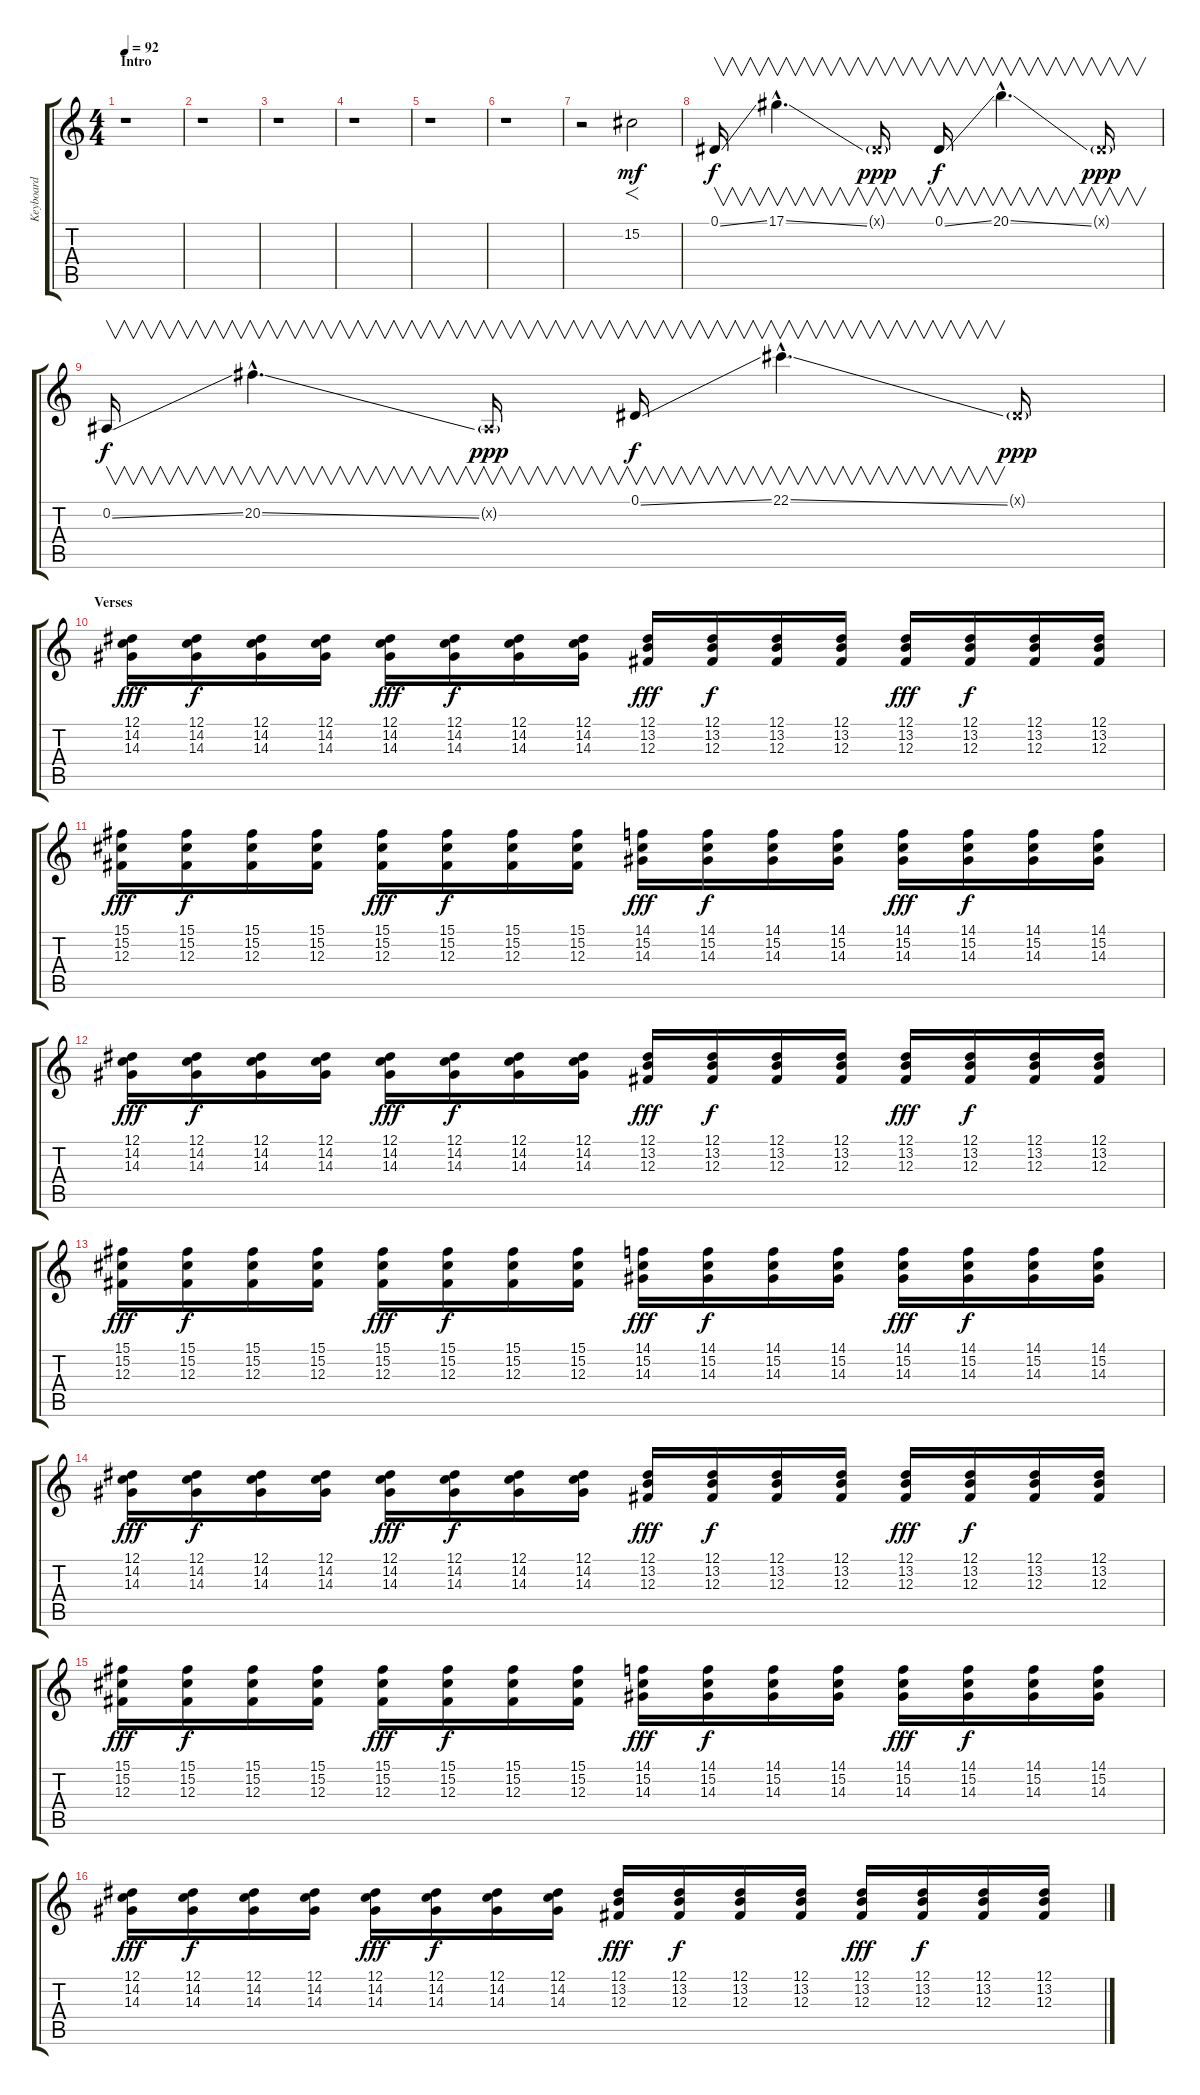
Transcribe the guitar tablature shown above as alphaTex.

\track ("Keyboard" "Keyboard") {instrument rockorgan}
\staff {score tabs}
\tuning (Eb4 Bb3 Gb3 Db3 Ab2 Eb2) {hide}
\ts (4 4)
\section ("" "Intro")
\tempo 92
\clef g2
\ks c
r.1{dy mf instrument rockorgan} |
r.1 |
r.1 |
r.1 |
r.1 |
r.1 |
r.2 15.2.2{f volume 16 balance 8 instrument whistle} |
0.1{ss}.16{v dy f volume 16 balance 8 instrument ocarina} 17.1{ss hac}.4{v d} 0.1{g x}.16{v dy ppp} 0.1{ss}.16{v dy f} 20.1{ss hac}.4{v d} 0.1{g x}.16{v dy ppp} |
0.2{ss}.16{v dy f} 20.2{ss hac}.4{v d} 0.2{g x}.16{v dy ppp} 0.1{ss}.16{v dy f} 22.1{ss hac}.4{v d} 0.1{g x}.16{dy ppp} |
\section ("" "Verses")
(12.1 14.2 14.3).16{dy fff volume 8 balance 16 instrument rockorgan} (12.1 14.2 14.3).16{dy f} (12.1 14.2 14.3).16 (12.1 14.2 14.3).16 (12.1 14.2 14.3).16{dy fff} (12.1 14.2 14.3).16{dy f} (12.1 14.2 14.3).16 (12.1 14.2 14.3).16 (12.1 13.2 12.3).16{dy fff} (12.1 13.2 12.3).16{dy f} (12.1 13.2 12.3).16 (12.1 13.2 12.3).16 (12.1 13.2 12.3).16{dy fff} (12.1 13.2 12.3).16{dy f} (12.1 13.2 12.3).16 (12.1 13.2 12.3).16 |
(15.1 15.2 12.3).16{dy fff} (15.1 15.2 12.3).16{dy f} (15.1 15.2 12.3).16 (15.1 15.2 12.3).16 (15.1 15.2 12.3).16{dy fff} (15.1 15.2 12.3).16{dy f} (15.1 15.2 12.3).16 (15.1 15.2 12.3).16 (14.1 15.2 14.3).16{dy fff} (14.1 15.2 14.3).16{dy f} (14.1 15.2 14.3).16 (14.1 15.2 14.3).16 (14.1 15.2 14.3).16{dy fff} (14.1 15.2 14.3).16{dy f} (14.1 15.2 14.3).16 (14.1 15.2 14.3).16 |
(12.1 14.2 14.3).16{dy fff} (12.1 14.2 14.3).16{dy f} (12.1 14.2 14.3).16 (12.1 14.2 14.3).16 (12.1 14.2 14.3).16{dy fff} (12.1 14.2 14.3).16{dy f} (12.1 14.2 14.3).16 (12.1 14.2 14.3).16 (12.1 13.2 12.3).16{dy fff} (12.1 13.2 12.3).16{dy f} (12.1 13.2 12.3).16 (12.1 13.2 12.3).16 (12.1 13.2 12.3).16{dy fff} (12.1 13.2 12.3).16{dy f} (12.1 13.2 12.3).16 (12.1 13.2 12.3).16 |
(15.1 15.2 12.3).16{dy fff} (15.1 15.2 12.3).16{dy f} (15.1 15.2 12.3).16 (15.1 15.2 12.3).16 (15.1 15.2 12.3).16{dy fff} (15.1 15.2 12.3).16{dy f} (15.1 15.2 12.3).16 (15.1 15.2 12.3).16 (14.1 15.2 14.3).16{dy fff} (14.1 15.2 14.3).16{dy f} (14.1 15.2 14.3).16 (14.1 15.2 14.3).16 (14.1 15.2 14.3).16{dy fff} (14.1 15.2 14.3).16{dy f} (14.1 15.2 14.3).16 (14.1 15.2 14.3).16 |
(12.1 14.2 14.3).16{dy fff} (12.1 14.2 14.3).16{dy f} (12.1 14.2 14.3).16 (12.1 14.2 14.3).16 (12.1 14.2 14.3).16{dy fff} (12.1 14.2 14.3).16{dy f} (12.1 14.2 14.3).16 (12.1 14.2 14.3).16 (12.1 13.2 12.3).16{dy fff} (12.1 13.2 12.3).16{dy f} (12.1 13.2 12.3).16 (12.1 13.2 12.3).16 (12.1 13.2 12.3).16{dy fff} (12.1 13.2 12.3).16{dy f} (12.1 13.2 12.3).16 (12.1 13.2 12.3).16 |
(15.1 15.2 12.3).16{dy fff} (15.1 15.2 12.3).16{dy f} (15.1 15.2 12.3).16 (15.1 15.2 12.3).16 (15.1 15.2 12.3).16{dy fff} (15.1 15.2 12.3).16{dy f} (15.1 15.2 12.3).16 (15.1 15.2 12.3).16 (14.1 15.2 14.3).16{dy fff} (14.1 15.2 14.3).16{dy f} (14.1 15.2 14.3).16 (14.1 15.2 14.3).16 (14.1 15.2 14.3).16{dy fff} (14.1 15.2 14.3).16{dy f} (14.1 15.2 14.3).16 (14.1 15.2 14.3).16 |
(12.1 14.2 14.3).16{dy fff} (12.1 14.2 14.3).16{dy f} (12.1 14.2 14.3).16 (12.1 14.2 14.3).16 (12.1 14.2 14.3).16{dy fff} (12.1 14.2 14.3).16{dy f} (12.1 14.2 14.3).16 (12.1 14.2 14.3).16 (12.1 13.2 12.3).16{dy fff} (12.1 13.2 12.3).16{dy f} (12.1 13.2 12.3).16 (12.1 13.2 12.3).16 (12.1 13.2 12.3).16{dy fff} (12.1 13.2 12.3).16{dy f} (12.1 13.2 12.3).16 (12.1 13.2 12.3).16
